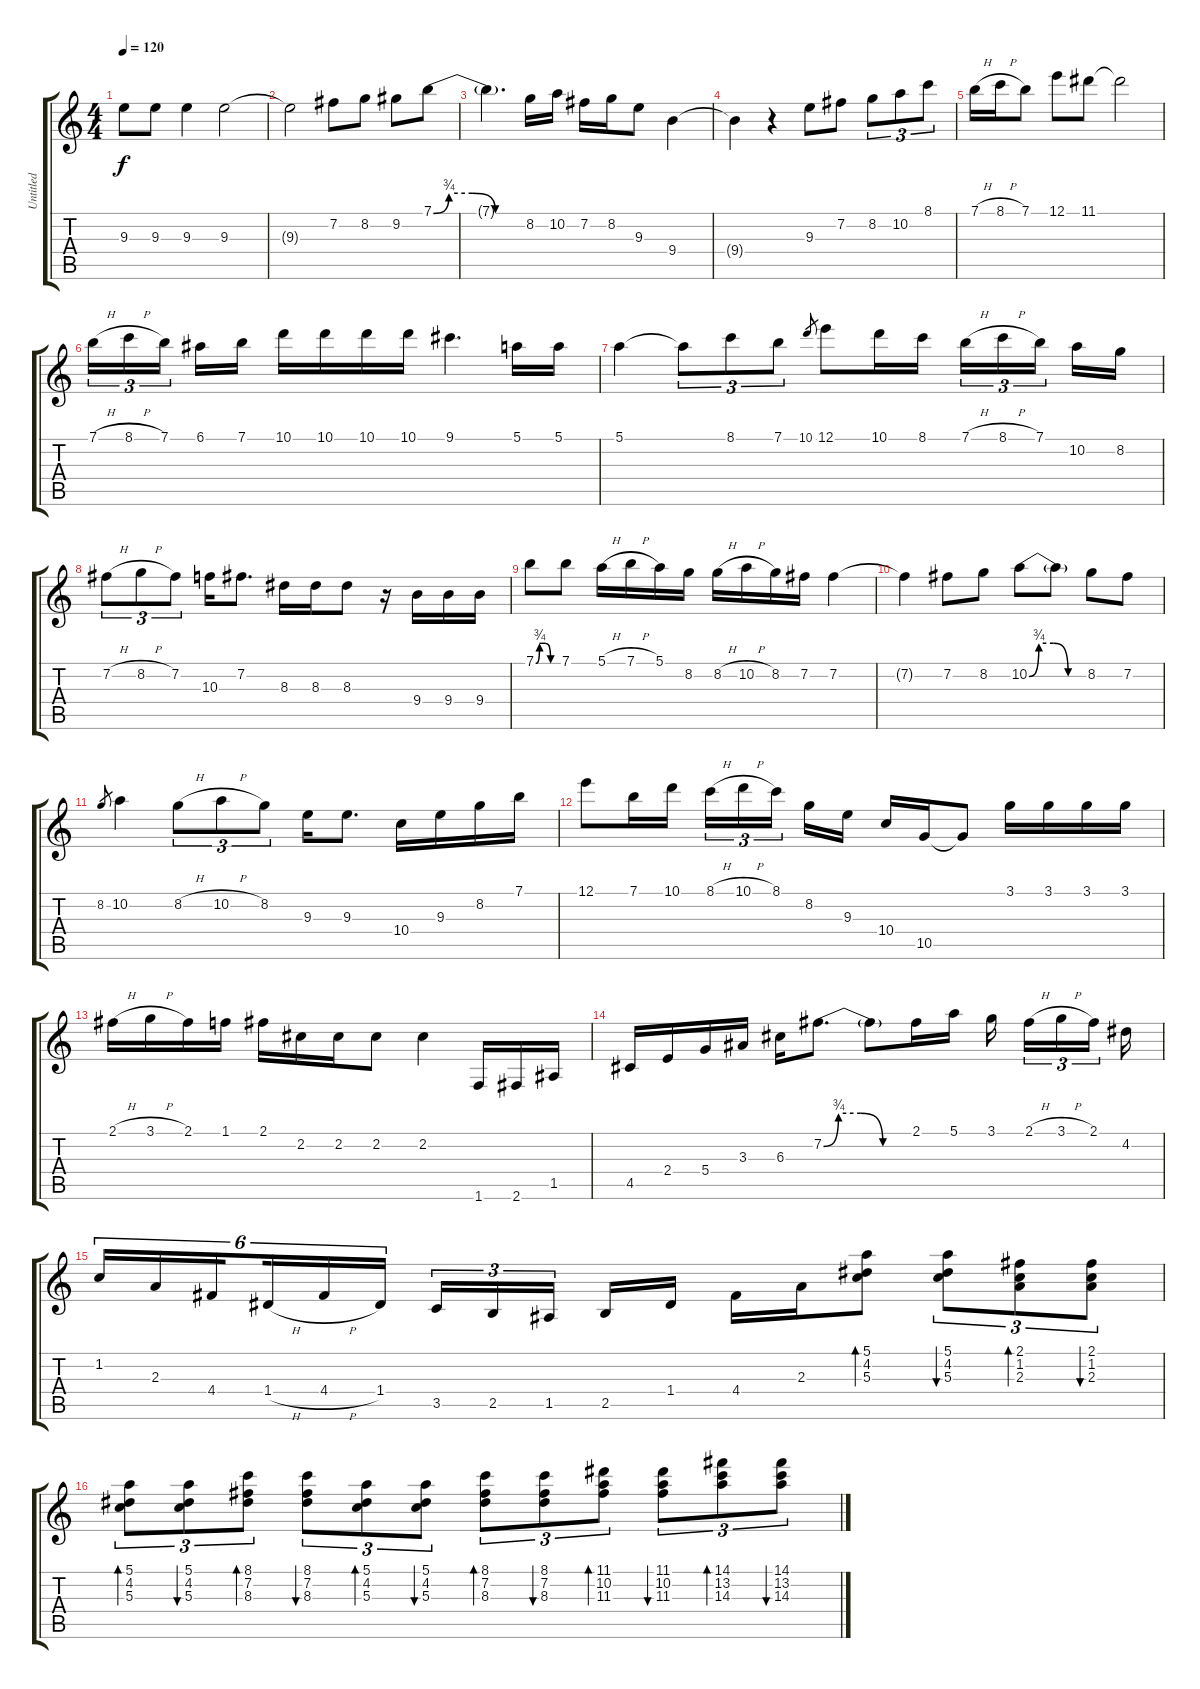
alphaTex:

\track ("Untitled" "Untitled") {instrument acousticguitarsteel}
\staff {score tabs}
\tuning (E4 B3 G3 D3 A2 E2) {hide}
\ts (4 4)
\tempo 120
\clef g2
\ks c
9.3.8{dy f} 9.3.8 9.3.4 9.3.2 |
9.3{t}.2 7.2.8 8.2.8 9.2.8 7.1{be (custom 0 0 10 3 25 3 40 0 60 0)}.8 |
7.1{t}.4{d} 8.2.16 10.2.16 7.2.16 8.2.16 9.3.8 9.4.4 |
9.4{t}.4 r.4 9.3.8 7.2.8 8.2.8{tu (3 2)} 10.2.8{tu (3 2)} 8.1.8{tu (3 2)} |
7.1{h}.16 8.1{h}.16 7.1.8 12.1.8 11.1.8 11.1{t}.2 |
7.1{h}.16{tu (3 2)} 8.1{h}.16{tu (3 2)} 7.1.16{tu (3 2) beam splitsecondary} 6.1.16 7.1.16 10.1.16 10.1.16 10.1.16 10.1.16 9.1.4{d} 5.1.16 5.1.16 |
5.1.4 5.1{t}.8{tu (3 2)} 8.1.8{tu (3 2)} 7.1.8{tu (3 2)} 10.1.8{gr} 12.1.8 10.1.16 8.1.16 7.1{h}.16{tu (3 2)} 8.1{h}.16{tu (3 2)} 7.1.16{tu (3 2) beam splitsecondary} 10.2.16 8.2.16 |
7.2{h}.8{tu (3 2)} 8.2{h}.8{tu (3 2)} 7.2.8{tu (3 2)} 10.3.16 7.2.8{d} 8.3.16 8.3.16 8.3.8 r.16 9.4.16 9.4.16 9.4.16 |
7.1{be (custom 0 0 10 3 25 3 40 0 60 0)}.8 7.1.8 5.1{h}.16 7.1{h}.16 5.1.16 8.2.16 8.2{h}.16 10.2{h}.16 8.2.16 7.2.16 7.2.4 |
7.2{t}.4 7.2.8 8.2.8 10.2{be (custom 0 0 10 3 25 3 40 0 60 0)}.8 10.2{t}.8 8.2.8 7.2.8 |
8.2.8{gr} 10.2.4 8.2{h}.8{tu (3 2)} 10.2{h}.8{tu (3 2)} 8.2.8{tu (3 2)} 9.3.16 9.3.8{d} 10.4.16 9.3.16 8.2.16 7.1.16 |
12.1.8 7.1.16 10.1.16 8.1{h}.16{tu (3 2)} 10.1{h}.16{tu (3 2)} 8.1.16{tu (3 2) beam splitsecondary} 8.2.16 9.3.16 10.4.16 10.5.16 10.5{t}.8 3.1.16 3.1.16 3.1.16 3.1.16 |
2.1{h}.16 3.1{h}.16 2.1.16 1.1.16 2.1.16 2.2.16 2.2.16 2.2.8 2.2.4 1.6.16 2.6.16 1.5.16 |
4.5.16 2.4.16 5.4.16 3.3.16 6.3.16 7.2{be (custom 0 0 10 3 25 3 40 0 60 0)}.8{d} 7.2{t}.8 2.1.16 5.1.16 3.1.16{beam splitsecondary} 2.1{h}.16{tu (3 2)} 3.1{h}.16{tu (3 2)} 2.1.16{tu (3 2) beam splitsecondary} 4.2.16 |
1.2.16{tu (6 4)} 2.3.16{tu (6 4)} 4.4.16{tu (6 4) beam splitsecondary} 1.4{h}.16{tu (6 4)} 4.4{h}.16{tu (6 4)} 1.4.16{tu (6 4)} 3.5.16{tu (3 2)} 2.5.16{tu (3 2)} 1.5.16{tu (3 2) beam splitsecondary} 2.5.16 1.4.16 4.4.16 2.3.16 (5.1 4.2 5.3).8{bd 30} (5.1 4.2 5.3).8{tu (3 2) bu 30} (2.1 1.2 2.3).8{tu (3 2) bd 30} (2.1 1.2 2.3).8{tu (3 2) bu 30} |
(5.1 4.2 5.3).8{tu (3 2) bd 30} (5.1 4.2 5.3).8{tu (3 2) bu 30} (8.1 7.2 8.3).8{tu (3 2) bd 30} (8.1 7.2 8.3).8{tu (3 2) bu 30} (5.1 4.2 5.3).8{tu (3 2) bd 30} (5.1 4.2 5.3).8{tu (3 2) bu 30} (8.1 7.2 8.3).8{tu (3 2) bd 30} (8.1 7.2 8.3).8{tu (3 2) bu 30} (11.1 10.2 11.3).8{tu (3 2) bd 30} (11.1 10.2 11.3).8{tu (3 2) bu 30} (14.1 13.2 14.3).8{tu (3 2) bd 30} (14.1 13.2 14.3).8{tu (3 2) bu 30}
